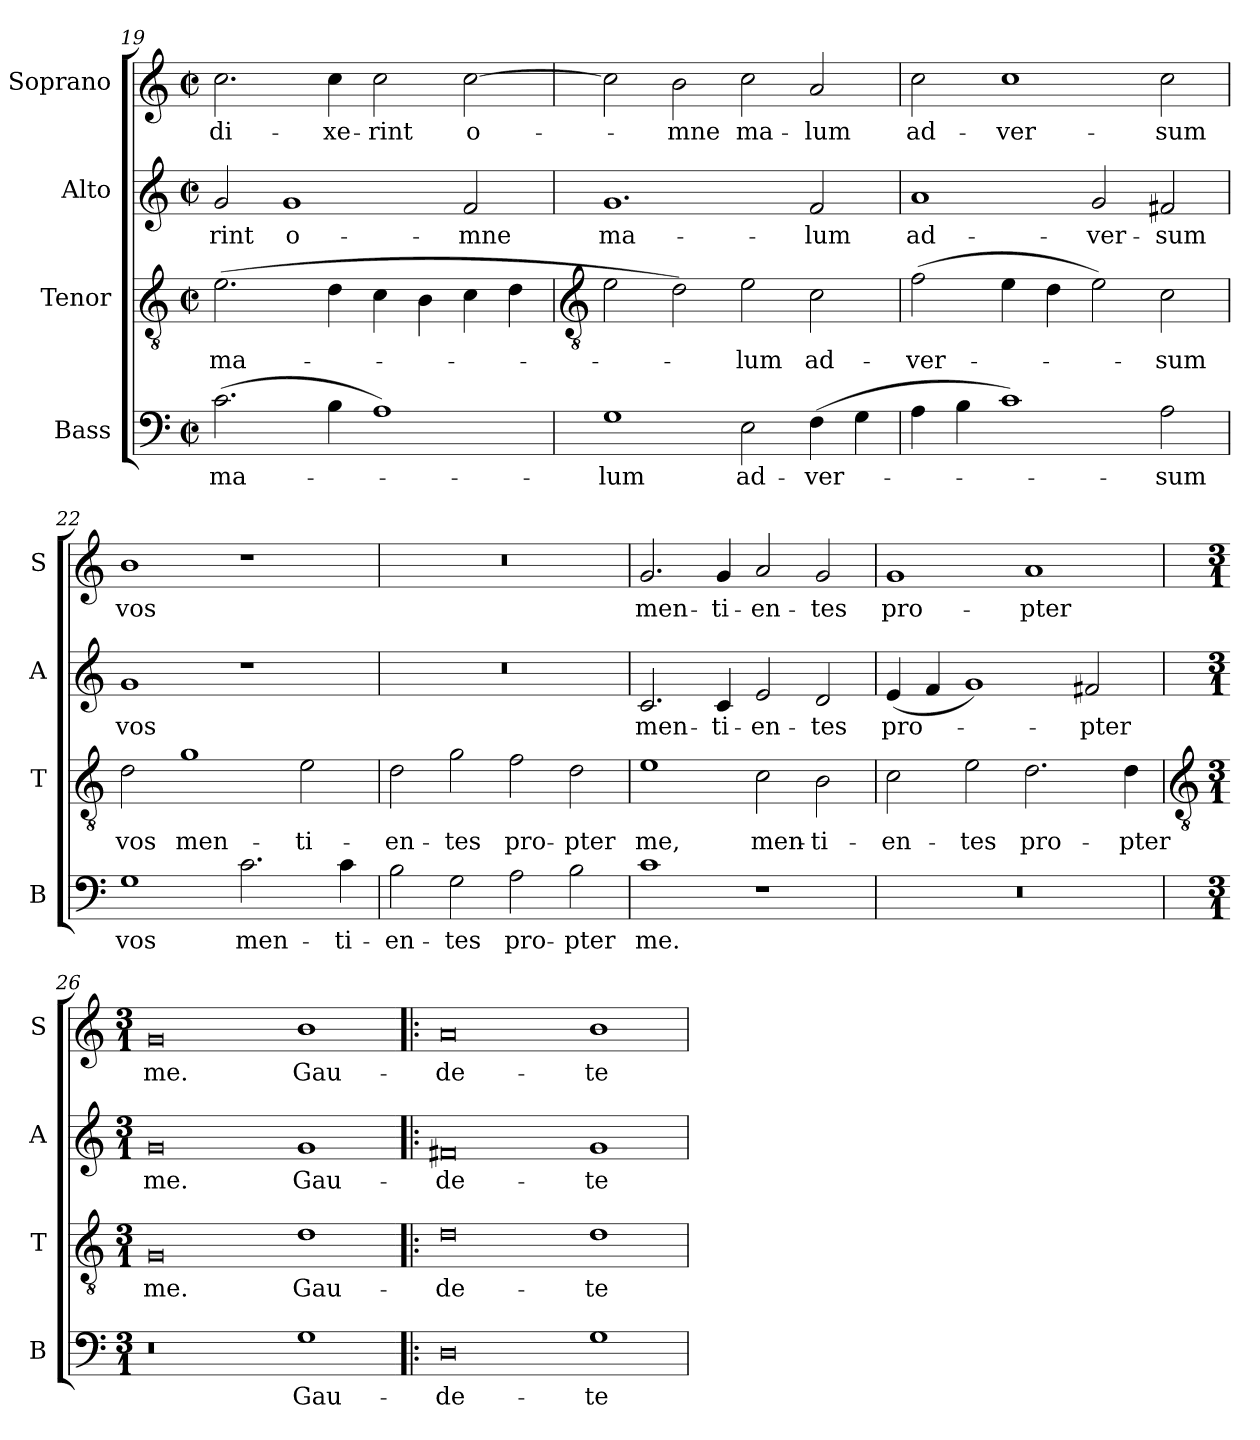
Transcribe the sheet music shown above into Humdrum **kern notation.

**kern	**text	**kern	**text	**kern	**text	**kern	**text
*part4	*part4	*part3	*part3	*part2	*part2	*part1	*part1
*staff4	*staff4	*staff3	*staff3	*staff2	*staff2	*staff1	*staff1
*I"Bass	*	*I"Tenor	*	*I"Alto	*	*I"Soprano	*
*I'B	*	*I'T	*	*I'A	*	*I'S	*
*clefF4	*	*clefGv2	*	*clefG2	*	*clefG2	*
*k[]	*	*k[]	*	*k[]	*	*k[]	*
*C:	*	*C:	*	*C:	*	*C:	*
*M4/2	*	*M4/2	*	*M4/2	*	*M4/2	*
*met(c|)	*	*met(c|)	*	*met(c|)	*	*met(c|)	*
=19	=19	=19	=19	=19	=19	=19	=19
!	!LO:LY:b	!	!LO:LY:b	!	!LO:LY:b	!	!LO:LY:b
(>2.c	ma-	(>2.e	ma-	2g	-rint	2.cc	di-
!	!	!	!	!	!LO:LY:b	!	!
.	.	.	.	1g	o-	.	.
!	!	!	!	!	!	!	!LO:LY:b
4B	.	4d	.	.	.	4cc	-xe-
!	!	!	!	!	!	!	!LO:LY:b
1A)	.	4c	.	.	.	2cc	-rint
.	.	4B	.	.	.	.	.
!	!	!	!	!	!LO:LY:b	!	!LO:LY:b
.	.	4c	.	2f	-mne	[2cc	o-
.	.	4d	.	.	.	.	.
!!LO:LB:g=z
=20	=20	=20	=20	=20	=20	=20	=20
*	*	*clefGv2	*	*	*	*	*
!	!LO:LY:b	!	!	!	!LO:LY:b	!	!
1G	lum	2e	.	1.g	ma-	2cc]	.
!	!	!	!	!	!	!	!LO:LY:b
.	.	2d)	.	.	.	2b	mne
!	!LO:LY:b	!	!LO:LY:b	!	!	!	!LO:LY:b
2E	ad-	2e	lum	.	.	2cc	ma-
!	!LO:LY:b	!	!LO:LY:b	!	!LO:LY:b	!	!LO:LY:b
(>4F	-ver-	2c	ad-	2f	-lum	2a	-lum
4G	.	.	.	.	.	.	.
=21	=21	=21	=21	=21	=21	=21	=21
!	!	!	!LO:LY:b	!	!LO:LY:b	!	!LO:LY:b
4A	.	(>2f	-ver-	1a	ad-	2cc	ad-
4B	.	.	.	.	.	.	.
!	!	!	!	!	!	!	!LO:LY:b
1c)	.	4e	.	.	.	1cc	-ver-
.	.	4d	.	.	.	.	.
!	!	!	!	!	!LO:LY:b	!	!
.	.	2e)	.	2g	-ver-	.	.
!	!LO:LY:b	!	!LO:LY:b	!	!LO:LY:b	!	!LO:LY:b
2A	sum	2c	sum	2f#X	-sum	2cc	-sum
=22	=22	=22	=22	=22	=22	=22	=22
!	!LO:LY:b	!	!LO:LY:b	!	!LO:LY:b	!	!LO:LY:b
1G	vos	2d	vos	1g	vos	1b	vos
!	!	!	!LO:LY:b	!	!	!	!
.	.	1g	men-	.	.	.	.
!	!LO:LY:b	!	!	!	!	!	!
2.c	men-	.	.	1r	.	1r	.
!	!	!	!LO:LY:b	!	!	!	!
.	.	2e	-ti-	.	.	.	.
!	!LO:LY:b	!	!	!	!	!	!
4c	-ti-	.	.	.	.	.	.
=23	=23	=23	=23	=23	=23	=23	=23
!	!LO:LY:b	!	!LO:LY:b	!	!	!	!
2B	-en-	2d	-en-	0r	.	0r	.
!	!LO:LY:b	!	!LO:LY:b	!	!	!	!
2G	-tes	2g	-tes	.	.	.	.
!	!LO:LY:b	!	!LO:LY:b	!	!	!	!
2A	pro-	2f	pro-	.	.	.	.
!	!LO:LY:b	!	!LO:LY:b	!	!	!	!
2B	-pter	2d	-pter	.	.	.	.
=24	=24	=24	=24	=24	=24	=24	=24
!	!LO:LY:b	!	!LO:LY:b	!	!LO:LY:b	!	!LO:LY:b
1c	me.	1e	me,	2.c	men-	2.g	men-
!	!	!	!	!	!LO:LY:b	!	!LO:LY:b
.	.	.	.	4c	-ti-	4g	-ti-
!	!	!	!LO:LY:b	!	!LO:LY:b	!	!LO:LY:b
1r	.	2c	men-	2e	-en-	2a	-en-
!	!	!	!LO:LY:b	!	!LO:LY:b	!	!LO:LY:b
.	.	2B	-ti-	2d	-tes	2g	-tes
=25	=25	=25	=25	=25	=25	=25	=25
!	!	!	!LO:LY:b	!	!LO:LY:b	!	!LO:LY:b
0r	.	2c	-en-	(<4e	pro-	1g	pro-
.	.	.	.	4f	.	.	.
!	!	!	!LO:LY:b	!	!	!	!
.	.	2e	-tes	1g)	.	.	.
!	!	!	!LO:LY:b	!	!	!	!LO:LY:b
.	.	2.d	pro-	.	.	1a	-pter
!	!	!	!	!	!LO:LY:b	!	!
.	.	.	.	2f#X	pter	.	.
!	!	!	!LO:LY:b	!	!	!	!
.	.	4d	-pter	.	.	.	.
!!LO:LB:g=z
=26	=26	=26	=26	=26	=26	=26	=26
*	*	*clefGv2	*	*	*	*	*
*M3/1	*	*M3/1	*	*M3/1	*	*M3/1	*
!	!	!	!LO:LY:b	!	!LO:LY:b	!	!LO:LY:b
0r	.	0G	me.	0g	me.	0g	me.
!	!LO:LY:b	!	!LO:LY:b	!	!LO:LY:b	!	!LO:LY:b
1G	Gau-	1d	Gau-	1g	Gau-	1b/	Gau-
=27!|:	=27!|:	=27!|:	=27!|:	=27!|:	=27!|:	=27!|:	=27!|:
!	!LO:LY:b	!	!LO:LY:b	!	!LO:LY:b	!	!LO:LY:b
0D	-de-	0d	-de-	0f#X	-de-	0a	-de-
!	!LO:LY:b	!	!LO:LY:b	!	!LO:LY:b	!	!LO:LY:b
1G	-te	1d	-te	1g	-te	1b	-te
=	=	=	=	=	=	=	=
*-	*-	*-	*-	*-	*-	*-	*-
